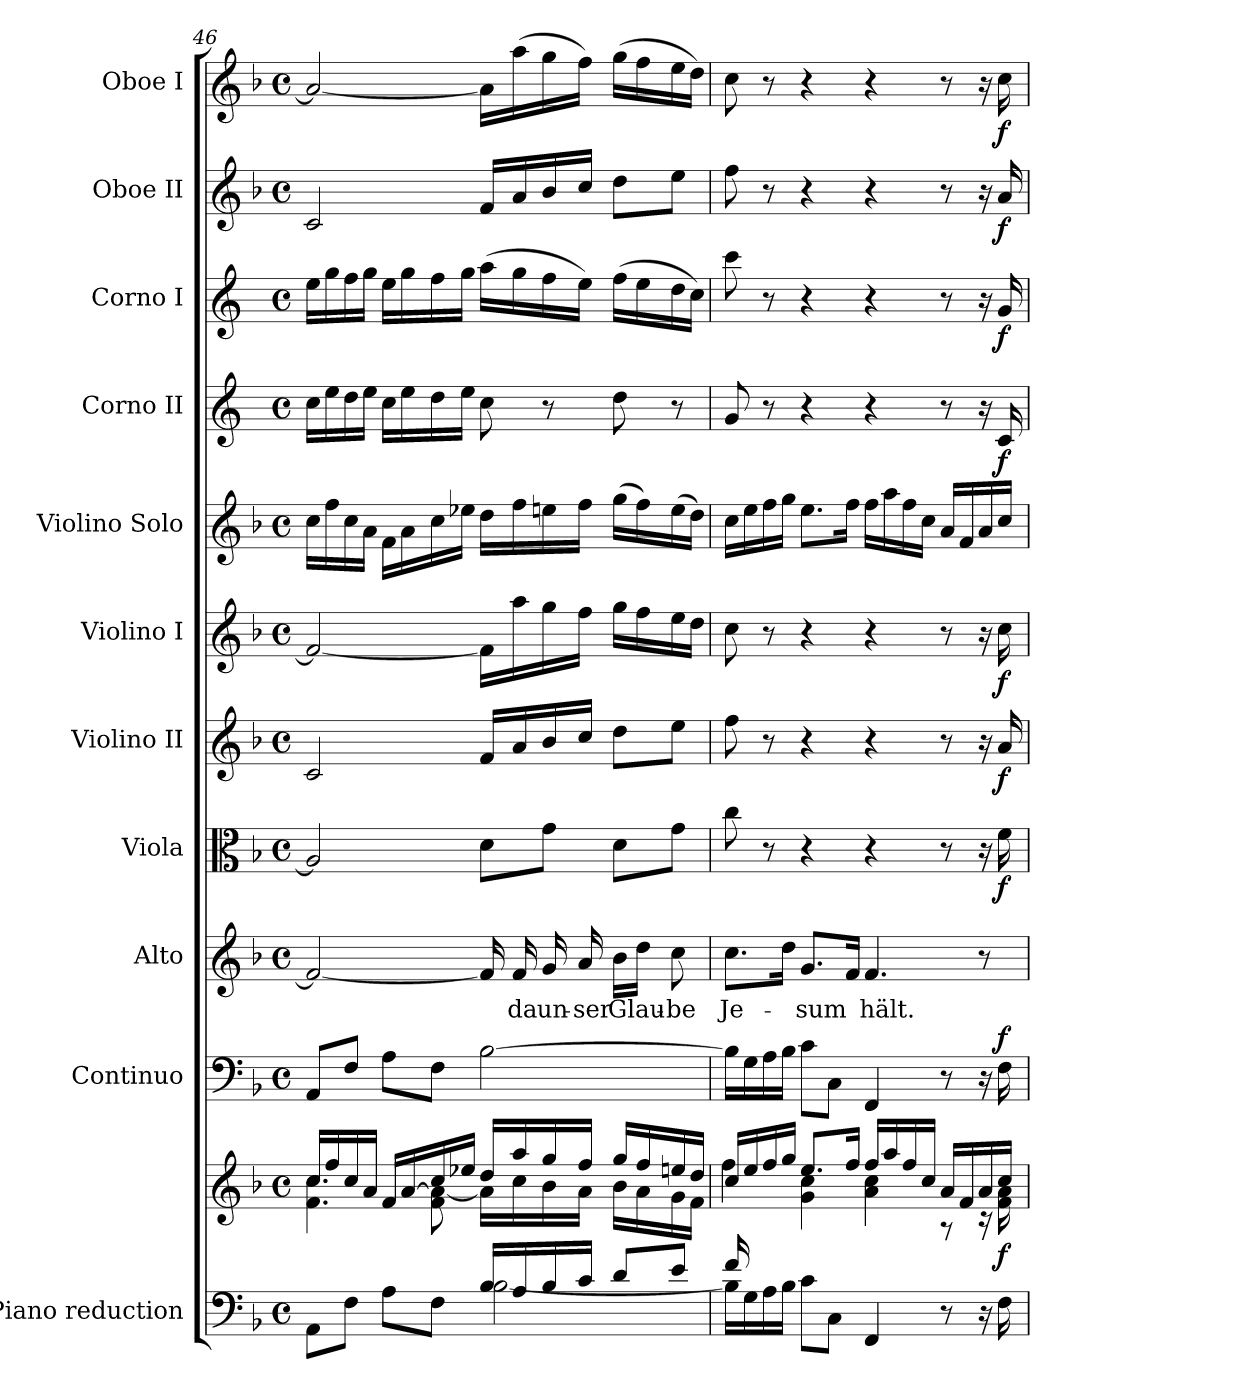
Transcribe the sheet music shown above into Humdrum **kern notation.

**kern	**kern	**dynam	**kern	**dynam	**kern	**text	**kern	**dynam	**kern	**dynam	**kern	**dynam	**kern	**kern	**dynam	**kern	**dynam	**kern	**dynam	**kern	**dynam
*part11	*part11	*part11	*part10	*part10	*part9	*part9	*part8	*part8	*part7	*part7	*part6	*part6	*part5	*part4	*part4	*part3	*part3	*part2	*part2	*part1	*part1
*staff12	*staff11	*staff11/12	*staff10	*staff10	*staff9	*staff9	*staff8	*staff8	*staff7	*staff7	*staff6	*staff6	*staff5	*staff4	*staff4	*staff3	*staff3	*staff2	*staff2	*staff1	*staff1
*I"Piano reduction	*	*	*I"Continuo	*	*I"Alto	*	*I"Viola	*	*I"Violino II	*	*I"Violino I	*	*I"Violino Solo	*I"Corno II	*	*I"Corno I	*	*I"Oboe II	*	*I"Oboe I	*
*I'Pno	*	*	*	*	*	*	*	*	*	*	*	*	*I'Vln	*	*	*	*	*I'Ob	*	*I'Ob	*
*clefF4	*clefG2	*	*clefF4	*	*clefG2	*	*clefC3	*	*clefG2	*	*clefG2	*	*clefG2	*clefG2	*	*clefG2	*	*clefG2	*	*clefG2	*
*	*	*	*	*	*	*	*	*	*	*	*	*	*	*ITrd4c7	*	*ITrd4c7	*	*	*	*	*
*k[b-]	*k[b-]	*	*k[b-]	*	*k[b-]	*	*k[b-]	*	*k[b-]	*	*k[b-]	*	*k[b-]	*k[b-]	*	*k[b-]	*	*k[b-]	*	*k[b-]	*
*M4/4	*M4/4	*	*M4/4	*	*M4/4	*	*M4/4	*	*M4/4	*	*M4/4	*	*M4/4	*M4/4	*	*M4/4	*	*M4/4	*	*M4/4	*
*met(c)	*met(c)	*	*met(c)	*	*met(c)	*	*met(c)	*	*met(c)	*	*met(c)	*	*met(c)	*met(c)	*	*met(c)	*	*met(c)	*	*met(c)	*
=46	=46	=46	=46	=46	=46	=46	=46	=46	=46	=46	=46	=46	=46	=46	=46	=46	=46	=46	=46	=46	=46
*^	*^	*	*	*	*	*	*	*	*	*	*	*	*	*	*	*	*	*	*	*	*
2ryy	8AA\L	16cc/LL	4.f\ 4.cc\	.	8AA/L	.	2f/_	.	2A/]	.	2c/	.	2f/_	.	16cc\LL	16f\LL	.	16a\LL	.	2c/	.	2a/_	.
.	.	16ff/	.	.	.	.	.	.	.	.	.	.	.	.	16ff\	16a\	.	16cc\	.	.	.	.	.
.	8F\J	16cc/	.	.	8F/J	.	.	.	.	.	.	.	.	.	16cc\	16g\	.	16b-\	.	.	.	.	.
.	.	16a/JJ	.	.	.	.	.	.	.	.	.	.	.	.	16a\JJ	16a\JJ	.	16cc\JJ	.	.	.	.	.
.	8A\L	16f/LL	.	.	8A\L	.	.	.	.	.	.	.	.	.	16f\LL	16f\LL	.	16a\LL	.	.	.	.	.
.	.	[<16a/	.	.	.	.	.	.	.	.	.	.	.	.	16a\	16a\	.	16cc\	.	.	.	.	.
.	8F\J	16cc/	8f\ 8a\_	.	8F\J	.	.	.	.	.	.	.	.	.	16cc\	16g\	.	16b-\	.	.	.	.	.
.	.	16ee-X/JJ	.	.	.	.	.	.	.	.	.	.	.	.	16ee-X\JJ	16a\JJ	.	16cc\JJ	.	.	.	.	.
16B-/LL	[2B-\	16dd/LL	16a\LL]	.	[2B-\	.	16f/]	.	8d\L	.	16f/LL	.	16f\LL]	.	16dd\LL	8f\	.	(16dd\LL	.	16f/LL	.	16a\LL]	.
!	!	!	!	!	!	!	!	!LO:LY:b	!	!	!	!	!	!	!	!	!	!	!	!	!	!	!
16A/	.	16aa/	16cc\	.	.	.	16f/	da	.	.	16a/	.	16aa\	.	16ff\	.	.	16cc\	.	16a/	.	(16aa\	.
!	!	!	!	!	!	!	!	!LO:LY:b	!	!	!	!	!	!	!	!	!	!	!	!	!	!	!
16B-/	.	16gg/	16b-\	.	.	.	16g/	un-	8g\J	.	16b-/	.	16gg\	.	16een\	8r	.	16b-\	.	16b-/	.	16gg\	.
!	!	!	!	!	!	!	!	!LO:LY:b	!	!	!	!	!	!	!	!	!	!	!	!	!	!	!
16c/JJ	.	16ff/JJ	16a\JJ	.	.	.	16a/	-ser	.	.	16cc/JJ	.	16ff\JJ	.	16ff\JJ	.	.	16a\JJ)	.	16cc/JJ	.	16ff\JJ)	.
!	!	!	!	!	!	!	!	!LO:LY:b	!	!	!	!	!	!	!	!	!	!	!	!	!	!	!
8d/L	.	16gg/LL	16b-\LL	.	.	.	16b-\LL	Glau-	8d\L	.	8dd\L	.	16gg\LL	.	(16gg\LL	8g\	.	(16b-\LL	.	8dd\L	.	(16gg\LL	.
.	.	16ff/	16a\	.	.	.	16dd\JJ	.	.	.	.	.	16ff\	.	16ff\)	.	.	16a\	.	.	.	16ff\	.
!	!	!	!	!	!	!	!	!LO:LY:b	!	!	!	!	!	!	!	!	!	!	!	!	!	!	!
8e/J	.	16een/	16g\	.	.	.	8cc\	-be	8g\J	.	8ee\J	.	16ee\	.	(16ee\	8r	.	16g\	.	8ee\J	.	16ee\	.
.	.	16dd/JJ	16f\JJ	.	.	.	.	.	.	.	.	.	16dd\JJ	.	16dd\JJ)	.	.	16f\JJ)	.	.	.	16dd\JJ)	.
=47	=47	=47	=47	=47	=47	=47	=47	=47	=47	=47	=47	=47	=47	=47	=47	=47	=47	=47	=47	=47	=47	=47	=47
*	*	*	*^	*	*	*	*	*	*	*	*	*	*	*	*	*	*	*	*	*	*	*	*
!	!	!	!	!	!	!	!	!	!LO:LY:b	!	!	!	!	!	!	!	!	!	!	!	!	!	!	!
16f/LL	16B-\LL]	16cc/LL	4ff\	16ryy	.	16B-\LL]	.	8.cc\L	Je-	8cc\	.	8ff\	.	8cc\	.	16cc\LL	8c/	.	8ff\	.	8ff\	.	8cc\	.
2...ryy	16G\	16ee/	.	16b-\	.	16G\	.	.	.	.	.	.	.	.	.	16ee\	.	.	.	.	.	.	.	.
.	16A\	16ff/	.	16cc\	.	16A\	.	.	.	8r	.	8r	.	8r	.	16ff\	8r	.	8r	.	8r	.	8r	.
.	16B-\JJ	16gg/JJ	.	16dd\JJ	.	16B-\JJ	.	16dd\Jk	.	.	.	.	.	.	.	16gg\JJ	.	.	.	.	.	.	.	.
!	!	!	!	!	!	!	!	!	!LO:LY:b	!	!	!	!	!	!	!	!	!	!	!	!	!	!	!
.	8c\L	8.ee/L	4g\ 4cc\	4ryy	.	8c\L	.	8.g/L	-sum	4r	.	4r	.	4r	.	8.ee\L	4r	.	4r	.	4r	.	4r	.
.	8C\J	.	.	.	.	8C\J	.	.	.	.	.	.	.	.	.	.	.	.	.	.	.	.	.	.
.	.	16ff/Jk	.	.	.	.	.	16f/Jk	.	.	.	.	.	.	.	16ff\Jk	.	.	.	.	.	.	.	.
!	!	!	!	!	!	!	!	!	!LO:LY:b	!	!	!	!	!	!	!	!	!	!	!	!	!	!	!
.	4FF/	16ff/LL	4a\ 4cc\	2ryy	.	4FF/	.	4.f/	hält.	4r	.	4r	.	4r	.	16ff\LL	4r	.	4r	.	4r	.	4r	.
.	.	16aa/	.	.	.	.	.	.	.	.	.	.	.	.	.	16aa\	.	.	.	.	.	.	.	.
.	.	16ff/	.	.	.	.	.	.	.	.	.	.	.	.	.	16ff\	.	.	.	.	.	.	.	.
.	.	16cc/JJ	.	.	.	.	.	.	.	.	.	.	.	.	.	16cc\JJ	.	.	.	.	.	.	.	.
.	8r	16a/LL	8r	.	.	8r	.	.	.	8r	.	8r	.	8r	.	16a/LL	8r	.	8r	.	8r	.	8r	.
.	.	16f/	.	.	.	.	.	.	.	.	.	.	.	.	.	16f/	.	.	.	.	.	.	.	.
.	16r	16a/	16r	.	.	16r	.	8r	.	16r	.	16r	.	16r	.	16a/	16r	.	16r	.	16r	.	16r	.
!	!	!	!	!	!LO:DY:b	!	!LO:DY:a	!	!	!	!LO:DY:b	!	!LO:DY:b	!	!LO:DY:b	!	!	!LO:DY:b	!	!LO:DY:b	!	!LO:DY:b	!	!LO:DY:b
.	16F\	16cc/JJ	16f\ 16a\	.	f	16F\	f	.	.	16f\	f	16a/	f	16cc\	f	16cc/JJ	16F/	f	16c/	f	16a/	f	16cc\	f
*v	*v	*	*	*	*	*	*	*	*	*	*	*	*	*	*	*	*	*	*	*	*	*	*	*
*	*v	*v	*v	*	*	*	*	*	*	*	*	*	*	*	*	*	*	*	*	*	*	*	*
=	=	=	=	=	=	=	=	=	=	=	=	=	=	=	=	=	=	=	=	=	=
*-	*-	*-	*-	*-	*-	*-	*-	*-	*-	*-	*-	*-	*-	*-	*-	*-	*-	*-	*-	*-	*-
